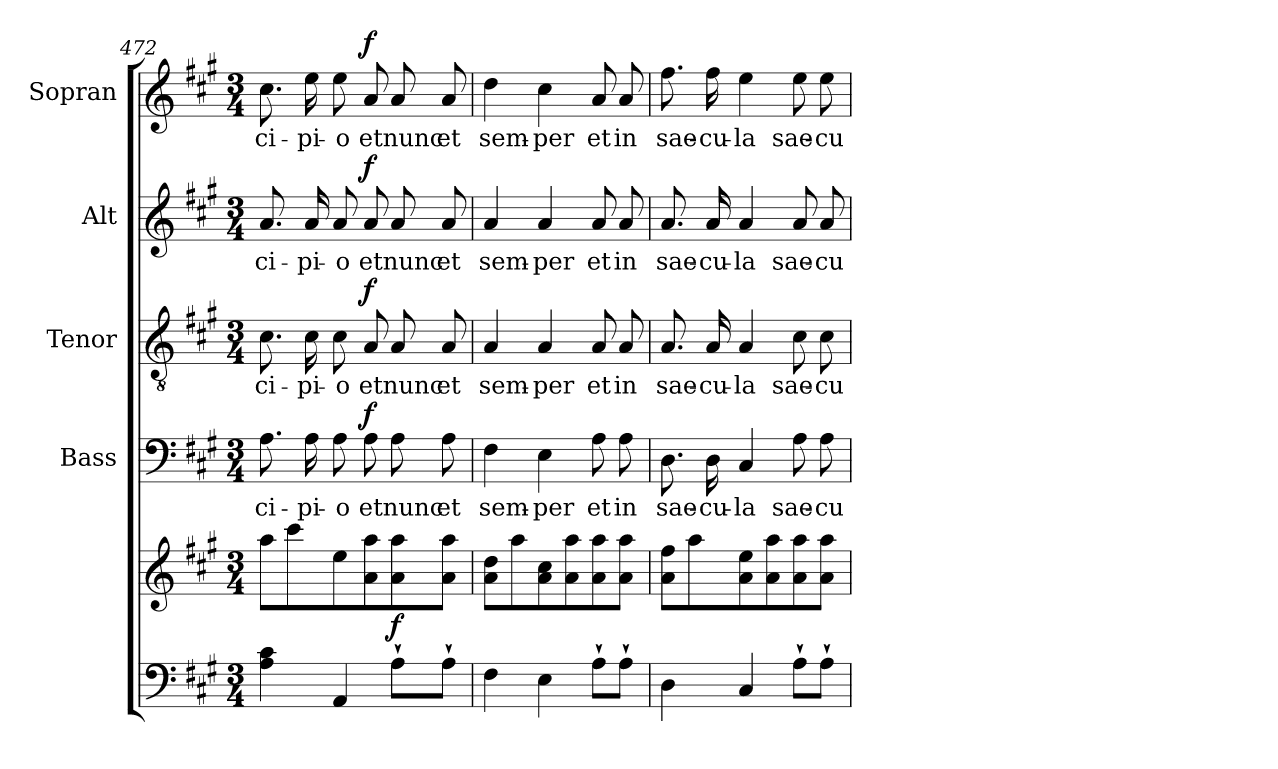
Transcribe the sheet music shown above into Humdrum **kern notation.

**kern	**kern	**dynam	**kern	**text	**dynam	**kern	**text	**dynam	**kern	**text	**dynam	**kern	**text	**dynam
*part5	*part5	*part5	*part4	*part4	*part4	*part3	*part3	*part3	*part2	*part2	*part2	*part1	*part1	*part1
*staff6	*staff5	*staff5/6	*staff4	*staff4	*staff4	*staff3	*staff3	*staff3	*staff2	*staff2	*staff2	*staff1	*staff1	*staff1
*	*	*	*I"Bass	*	*	*I"Tenor	*	*	*I"Alt	*	*	*I"Sopran	*	*
*	*	*	*I'B.	*	*	*I'T.	*	*	*I'A.	*	*	*I'S.	*	*
*clefF4	*clefG2	*	*clefF4	*	*	*clefGv2	*	*	*clefG2	*	*	*clefG2	*	*
*k[f#c#g#]	*k[f#c#g#]	*	*k[f#c#g#]	*	*	*k[f#c#g#]	*	*	*k[f#c#g#]	*	*	*k[f#c#g#]	*	*
*A:	*A:	*	*A:	*	*	*A:	*	*	*A:	*	*	*A:	*	*
*M3/4	*M3/4	*	*M3/4	*	*	*M3/4	*	*	*M3/4	*	*	*M3/4	*	*
=472	=472	=472	=472	=472	=472	=472	=472	=472	=472	=472	=472	=472	=472	=472
!	!	!	!	!LO:LY:b	!	!	!LO:LY:b	!	!	!LO:LY:b	!	!	!LO:LY:b	!
4A\ 4c#\	8aa\L	.	8.A\	-ci-	.	8.c#\	-ci-	.	8.a/	-ci-	.	8.cc#\	-ci-	.
.	8ccc#\	.	.	.	.	.	.	.	.	.	.	.	.	.
!	!	!	!	!LO:LY:b	!	!	!LO:LY:b	!	!	!LO:LY:b	!	!	!LO:LY:b	!
.	.	.	16A\	-pi-	.	16c#\	-pi-	.	16a/	-pi-	.	16ee\	-pi-	.
!	!	!	!	!LO:LY:b	!	!	!LO:LY:b	!	!	!LO:LY:b	!	!	!LO:LY:b	!
4AA/	8ee\	.	8A\	-o	.	8c#\	-o	.	8a/	-o	.	8ee\	-o	.
!	!	!	!	!LO:LY:b	!LO:DY:a	!	!LO:LY:b	!LO:DY:a	!	!LO:LY:b	!LO:DY:a	!	!LO:LY:b	!LO:DY:a
.	8a\ 8aa\	.	8A\	et	f	8A/	et	f	8a/	et	f	8a/	et	f
!	!	!LO:DY:a=2	!	!LO:LY:b	!	!	!LO:LY:b	!	!	!LO:LY:b	!	!	!LO:LY:b	!
8A`>\L	8a\ 8aa\	f	8A\	nunc	.	8A/	nunc	.	8a/	nunc	.	8a/	nunc	.
!	!	!	!	!LO:LY:b	!	!	!LO:LY:b	!	!	!LO:LY:b	!	!	!LO:LY:b	!
8A`>\J	8a\ 8aa\J	.	8A\	et	.	8A/	et	.	8a/	et	.	8a/	et	.
=473	=473	=473	=473	=473	=473	=473	=473	=473	=473	=473	=473	=473	=473	=473
!	!	!	!	!LO:LY:b	!	!	!LO:LY:b	!	!	!LO:LY:b	!	!	!LO:LY:b	!
4F#\	8a\ 8dd\L	.	4F#\	sem-	.	4A/	sem-	.	4a/	sem-	.	4dd\	sem-	.
.	8aa\	.	.	.	.	.	.	.	.	.	.	.	.	.
!	!	!	!	!LO:LY:b	!	!	!LO:LY:b	!	!	!LO:LY:b	!	!	!LO:LY:b	!
4E\	8a\ 8cc#\	.	4E\	-per	.	4A/	-per	.	4a/	-per	.	4cc#\	-per	.
.	8a\ 8aa\	.	.	.	.	.	.	.	.	.	.	.	.	.
!	!	!	!	!LO:LY:b	!	!	!LO:LY:b	!	!	!LO:LY:b	!	!	!LO:LY:b	!
8A`>\L	8a\ 8aa\	.	8A\	et	.	8A/	et	.	8a/	et	.	8a/	et	.
!	!	!	!	!LO:LY:b	!	!	!LO:LY:b	!	!	!LO:LY:b	!	!	!LO:LY:b	!
8A`>\J	8a\ 8aa\J	.	8A\	in	.	8A/	in	.	8a/	in	.	8a/	in	.
=474	=474	=474	=474	=474	=474	=474	=474	=474	=474	=474	=474	=474	=474	=474
!	!	!	!	!LO:LY:b	!	!	!LO:LY:b	!	!	!LO:LY:b	!	!	!LO:LY:b	!
4D\	8a\ 8ff#\L	.	8.D\	sae-	.	8.A/	sae-	.	8.a/	sae-	.	8.ff#\	sae-	.
.	8aa\	.	.	.	.	.	.	.	.	.	.	.	.	.
!	!	!	!	!LO:LY:b	!	!	!LO:LY:b	!	!	!LO:LY:b	!	!	!LO:LY:b	!
.	.	.	16D\	-cu-	.	16A/	-cu-	.	16a/	-cu-	.	16ff#\	-cu-	.
!	!	!	!	!LO:LY:b	!	!	!LO:LY:b	!	!	!LO:LY:b	!	!	!LO:LY:b	!
4C#/	8a\ 8ee\	.	4C#/	-la	.	4A/	-la	.	4a/	-la	.	4ee\	-la	.
.	8a\ 8aa\	.	.	.	.	.	.	.	.	.	.	.	.	.
!	!	!	!	!LO:LY:b	!	!	!LO:LY:b	!	!	!LO:LY:b	!	!	!LO:LY:b	!
8A`>\L	8a\ 8aa\	.	8A\	sae-	.	8c#\	sae-	.	8a/	sae-	.	8ee\	sae-	.
!	!	!	!	!LO:LY:b	!	!	!LO:LY:b	!	!	!LO:LY:b	!	!	!LO:LY:b	!
8A`>\J	8a\ 8aa\J	.	8A\	-cu-	.	8c#\	-cu-	.	8a/	-cu-	.	8ee\	-cu-	.
=	=	=	=	=	=	=	=	=	=	=	=	=	=	=
*-	*-	*-	*-	*-	*-	*-	*-	*-	*-	*-	*-	*-	*-	*-
